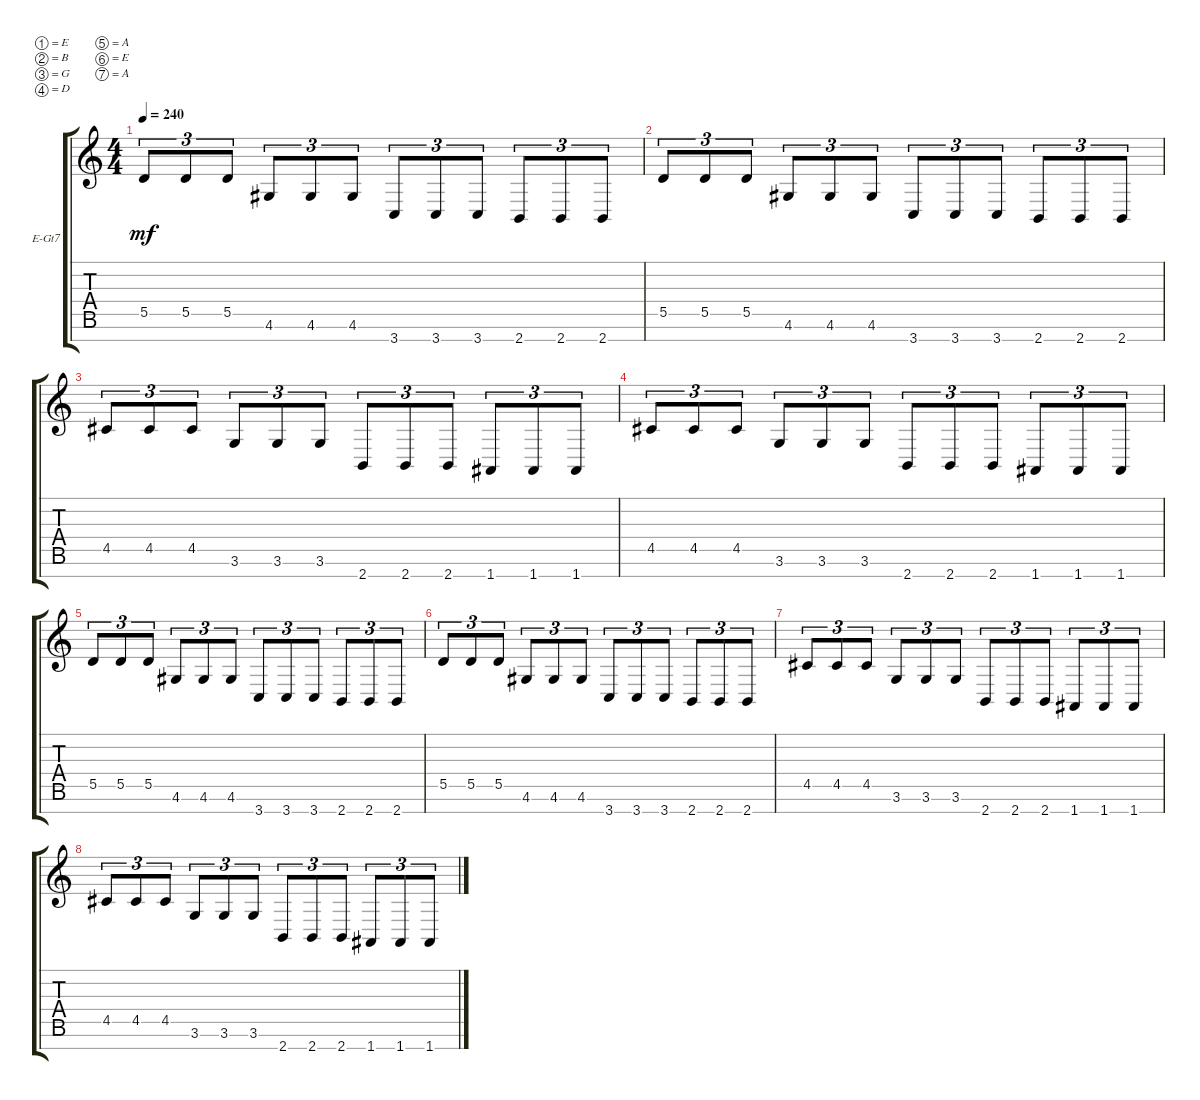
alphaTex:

\defaultSystemsLayout 4
\bracketExtendMode groupsimilarinstruments
\firstSystemTrackNameOrientation horizontal
\otherSystemsTrackNameOrientation horizontal
\track ("Electric Guitar" "E-Gt7") {instrument distortionguitar}
\staff {score tabs}
\tuning (E4 B3 G3 D3 A2 E2 A1)
\ts (4 4)
\tempo 240
\clef g2
\ks c
5.5.8{tu (3 2) dy mf} 5.5.8{tu (3 2)} 5.5.8{tu (3 2)} 4.6.8{tu (3 2)} 4.6.8{tu (3 2)} 4.6.8{tu (3 2)} 3.7.8{tu (3 2)} 3.7.8{tu (3 2)} 3.7.8{tu (3 2)} 2.7.8{tu (3 2)} 2.7.8{tu (3 2)} 2.7.8{tu (3 2)} |
5.5.8{tu (3 2)} 5.5.8{tu (3 2)} 5.5.8{tu (3 2)} 4.6.8{tu (3 2)} 4.6.8{tu (3 2)} 4.6.8{tu (3 2)} 3.7.8{tu (3 2)} 3.7.8{tu (3 2)} 3.7.8{tu (3 2)} 2.7.8{tu (3 2)} 2.7.8{tu (3 2)} 2.7.8{tu (3 2)} |
4.5.8{tu (3 2)} 4.5.8{tu (3 2)} 4.5.8{tu (3 2)} 3.6.8{tu (3 2)} 3.6.8{tu (3 2)} 3.6.8{tu (3 2)} 2.7.8{tu (3 2)} 2.7.8{tu (3 2)} 2.7.8{tu (3 2)} 1.7.8{tu (3 2)} 1.7.8{tu (3 2)} 1.7.8{tu (3 2)} |
4.5.8{tu (3 2)} 4.5.8{tu (3 2)} 4.5.8{tu (3 2)} 3.6.8{tu (3 2)} 3.6.8{tu (3 2)} 3.6.8{tu (3 2)} 2.7.8{tu (3 2)} 2.7.8{tu (3 2)} 2.7.8{tu (3 2)} 1.7.8{tu (3 2)} 1.7.8{tu (3 2)} 1.7.8{tu (3 2)} |
5.5.8{tu (3 2)} 5.5.8{tu (3 2)} 5.5.8{tu (3 2)} 4.6.8{tu (3 2)} 4.6.8{tu (3 2)} 4.6.8{tu (3 2)} 3.7.8{tu (3 2)} 3.7.8{tu (3 2)} 3.7.8{tu (3 2)} 2.7.8{tu (3 2)} 2.7.8{tu (3 2)} 2.7.8{tu (3 2)} |
5.5.8{tu (3 2)} 5.5.8{tu (3 2)} 5.5.8{tu (3 2)} 4.6.8{tu (3 2)} 4.6.8{tu (3 2)} 4.6.8{tu (3 2)} 3.7.8{tu (3 2)} 3.7.8{tu (3 2)} 3.7.8{tu (3 2)} 2.7.8{tu (3 2)} 2.7.8{tu (3 2)} 2.7.8{tu (3 2)} |
4.5.8{tu (3 2)} 4.5.8{tu (3 2)} 4.5.8{tu (3 2)} 3.6.8{tu (3 2)} 3.6.8{tu (3 2)} 3.6.8{tu (3 2)} 2.7.8{tu (3 2)} 2.7.8{tu (3 2)} 2.7.8{tu (3 2)} 1.7.8{tu (3 2)} 1.7.8{tu (3 2)} 1.7.8{tu (3 2)} |
4.5.8{tu (3 2)} 4.5.8{tu (3 2)} 4.5.8{tu (3 2)} 3.6.8{tu (3 2)} 3.6.8{tu (3 2)} 3.6.8{tu (3 2)} 2.7.8{tu (3 2)} 2.7.8{tu (3 2)} 2.7.8{tu (3 2)} 1.7.8{tu (3 2)} 1.7.8{tu (3 2)} 1.7.8{tu (3 2)}
